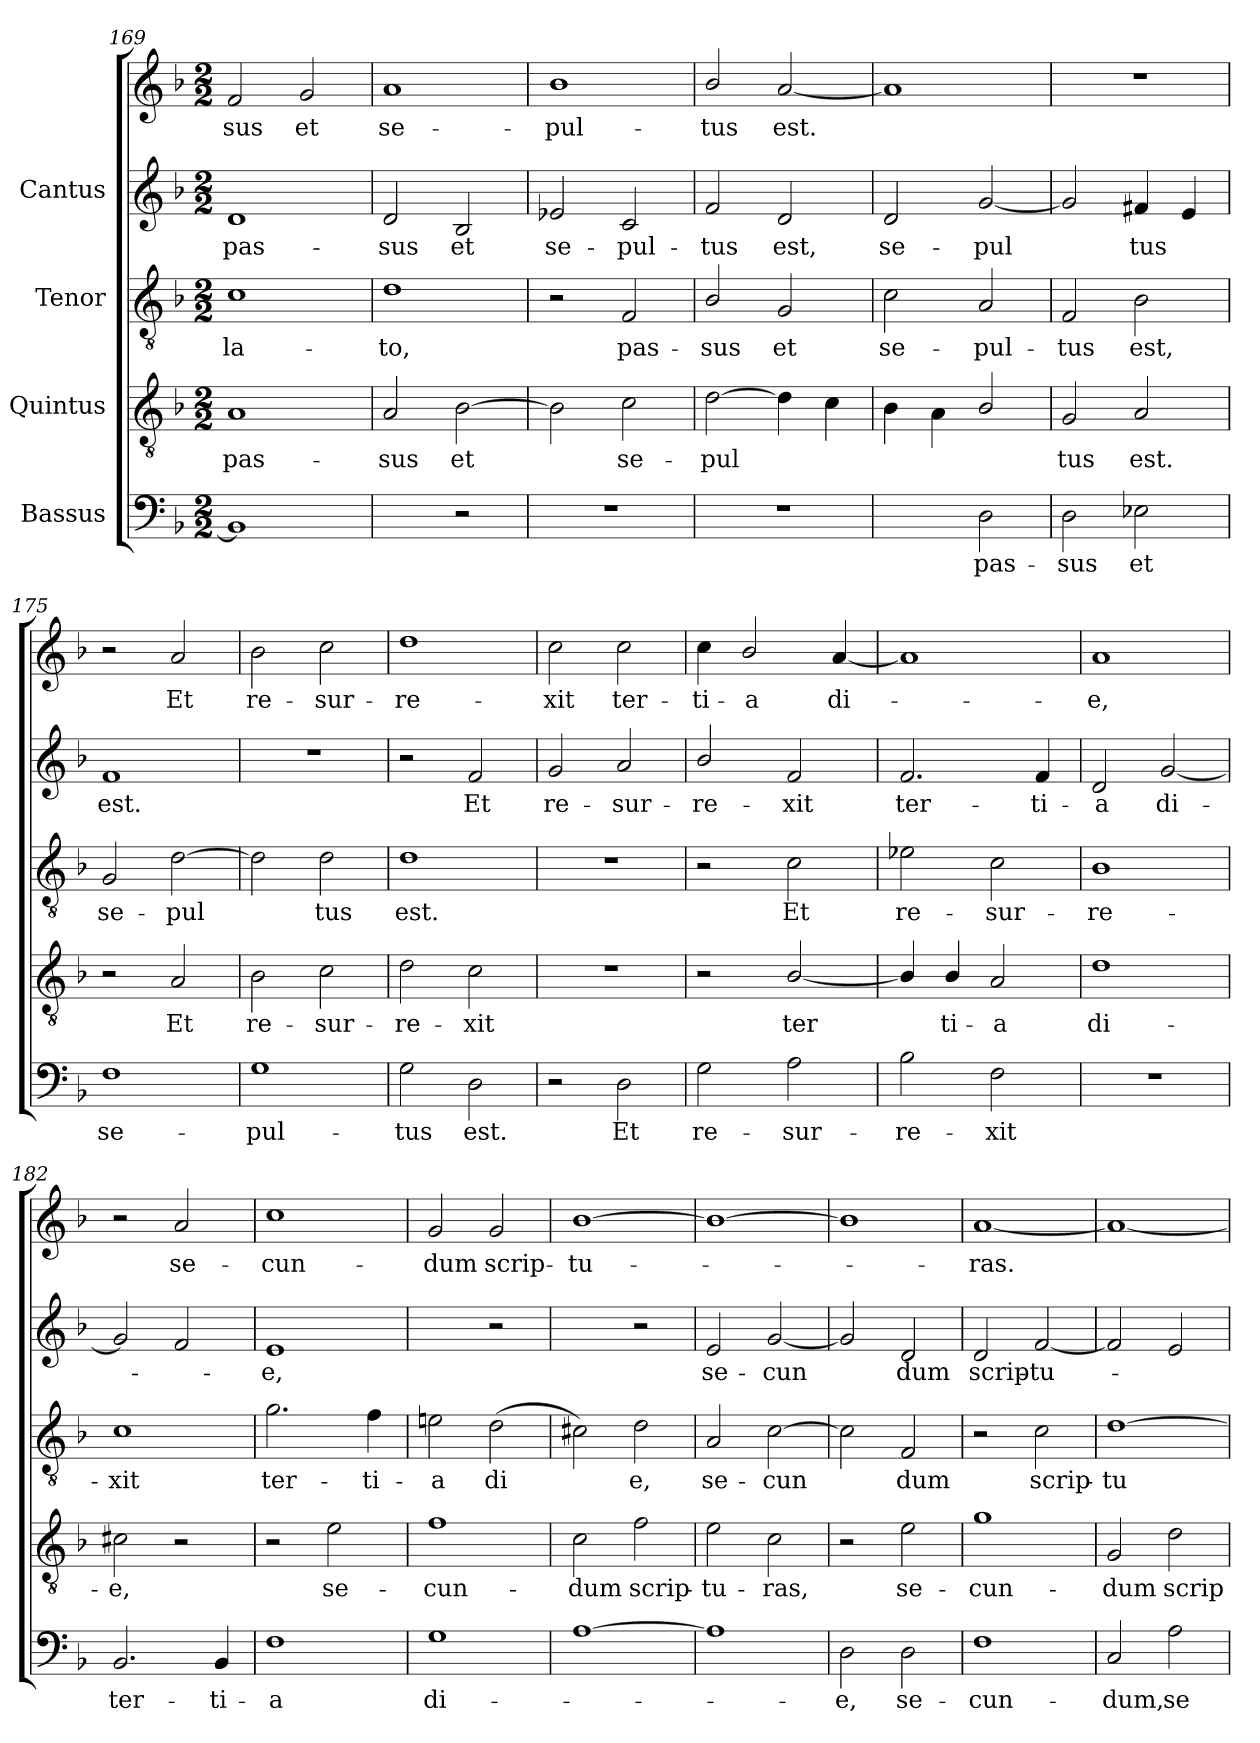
**kern	**text	**kern	**text	**kern	**text	**kern	**text	**kern	**text
*part4	*part4	*part3	*part3	*part2	*part2	*part1	*part1	*part1	*part1
*staff5	*staff5	*staff4	*staff4	*staff3	*staff3	*staff2	*staff2	*staff1	*staff1
*I"Bassus	*	*I"Quintus	*	*I"Tenor	*	*I"Cantus	*	*	*
*clefF4	*	*clefGv2	*	*clefGv2	*	*clefG2	*	*clefG2	*
*k[b-]	*	*k[b-]	*	*k[b-]	*	*k[b-]	*	*k[b-]	*
*F:	*	*F:	*	*F:	*	*F:	*	*F:	*
*M2/2	*	*M2/2	*	*M2/2	*	*M2/2	*	*M2/2	*
=169	=169	=169	=169	=169	=169	=169	=169	=169	=169
!	!	!	!LO:LY:b:cj	!	!LO:LY:b:cj	!	!LO:LY:b:cj	!	!LO:LY:b
1BB-]	.	1A	pas-	1c	-la-	1d	pas-	2f/	sus
!	!	!	!	!	!	!	!	!	!LO:LY:b
.	.	.	.	.	.	.	.	2g/	et
=170	=170	=170	=170	=170	=170	=170	=170	=170	=170
!	!	!	!LO:LY:b:cj	!	!LO:LY:b:cj	!	!LO:LY:b:cj	!	!LO:LY:b
2ryy	.	2A/	-sus	1d	-to,	2d/	-sus	1a	-se-
!	!	!	!LO:LY:b:cj	!	!	!	!LO:LY:b:cj	!	!
2r	.	[>2B-\	et	.	.	2B-/	et	.	.
=171	=171	=171	=171	=171	=171	=171	=171	=171	=171
!	!	!	!LO:LY:b:cj	!	!	!	!LO:LY:b:cj	!	!LO:LY:b
1r	.	2B-\]	.	2r	.	2e-X/	-se-	1b-	pul-
!	!	!	!LO:LY:b:cj	!	!LO:LY:b:cj	!	!LO:LY:b:cj	!	!
.	.	2c\	se-	2F/	pas-	2c/	-pul-	.	.
=172	=172	=172	=172	=172	=172	=172	=172	=172	=172
!	!	!	!LO:LY:b:cj	!	!LO:LY:b:cj	!	!LO:LY:b:cj	!	!LO:LY:b
1r	.	[>2d\	-pul-	2B-/	-sus	2f/	tus	2b-/	-tus
!	!	!	!LO:LY:b:cj	!	!LO:LY:b:cj	!	!LO:LY:b:cj	!	!LO:LY:b
.	.	4d\]	--	2G/	et	2d/	est,	[<2a/	est.
!	!	!	!LO:LY:b:cj	!	!	!	!	!	!
.	.	4c\	--	.	.	.	.	.	.
=173	=173	=173	=173	=173	=173	=173	=173	=173	=173
!	!	!	!	!	!LO:LY:b:cj	!	!LO:LY:b:cj	!	!
2ryy	.	4B-\	.	2c\	se-	2d/	se-	1a]	.
.	.	4A\	.	.	.	.	.	.	.
!	!LO:LY:b:cj	!	!	!	!LO:LY:b:cj	!	!LO:LY:b:cj	!	!
2D\	pas-	2B-/	.	2A/	-pul-	[<2g/	-pul-	.	.
!!LO:PB:g=z
=174	=174	=174	=174	=174	=174	=174	=174	=174	=174
!	!LO:LY:b:cj	!	!LO:LY:b:cj	!	!LO:LY:b:cj	!	!LO:LY:b:cj	!	!
2D\	-sus	2G/	-tus	2F/	-tus	2g/]	-	1r	.
!	!LO:LY:b:cj	!	!LO:LY:b:cj	!	!LO:LY:b:cj	!	!LO:LY:b:cj	!	!
2E-X\	et	2A/	est.	2B-\	est,	4f#X/	tus	.	.
!	!	!	!	!	!	!	!LO:LY:b:cj	!	!
.	.	.	.	.	.	4e/	.	.	.
=175	=175	=175	=175	=175	=175	=175	=175	=175	=175
!	!LO:LY:b:cj	!	!	!	!LO:LY:b:cj	!	!LO:LY:b:cj	!	!
1F	se-	2r	.	2G/	se-	1f	est.	2r	.
!	!	!	!LO:LY:b:cj	!	!LO:LY:b:cj	!	!	!	!LO:LY:b
.	.	2A/	Et	[>2d\	-pul-	.	.	2a/	Et
!!LO:LB:g=z
=176	=176	=176	=176	=176	=176	=176	=176	=176	=176
!	!LO:LY:b:cj	!	!LO:LY:b:cj	!	!LO:LY:b:cj	!	!	!	!LO:LY:b
1G	-pul-	2B-\	re-	2d\]	-	1r	.	2b-\	re-
!	!	!	!LO:LY:b:cj	!	!LO:LY:b:cj	!	!	!	!LO:LY:b
.	.	2c\	-sur-	2d\	tus	.	.	2cc\	-sur-
!!LO:LB:g=z
=177	=177	=177	=177	=177	=177	=177	=177	=177	=177
!	!LO:LY:b:cj	!	!LO:LY:b:cj	!	!LO:LY:b:cj	!	!	!	!LO:LY:b
2G\	-tus	2d\	-re-	1d	est.	2r	.	1dd	-re-
!	!LO:LY:b:cj	!	!LO:LY:b:cj	!	!	!	!LO:LY:b:cj	!	!
2D\	est.	2c\	-xit	.	.	2f/	-Et	.	.
!!LO:PB:g=z
=178	=178	=178	=178	=178	=178	=178	=178	=178	=178
!	!	!	!	!	!	!	!LO:LY:b:cj	!	!LO:LY:b
2r	.	1r	.	1r	.	2g/	-re-	2cc\	xit
!	!LO:LY:b:cj	!	!	!	!	!	!LO:LY:b:cj	!	!LO:LY:b
2D\	Et	.	.	.	.	2a/	-sur-	2cc\	ter-
!!LO:LB:g=z
=179	=179	=179	=179	=179	=179	=179	=179	=179	=179
!	!LO:LY:b:cj	!	!	!	!	!	!LO:LY:b:cj	!	!LO:LY:b
2G\	re-	2r	.	2r	.	2b-/	-re-	4cc\	-ti-
!	!	!	!	!	!	!	!	!	!LO:LY:b
.	.	.	.	.	.	.	.	2b-/	-a
!	!LO:LY:b:cj	!	!LO:LY:b:cj	!	!LO:LY:b:cj	!	!LO:LY:b:cj	!	!
2A\	-sur-	[<2B-/	ter-	2c\	Et	2f/	-xit	.	.
!	!	!	!	!	!	!	!	!	!LO:LY:b
.	.	.	.	.	.	.	.	[<4a/	di-
!!LO:LB:g=z
=180	=180	=180	=180	=180	=180	=180	=180	=180	=180
!	!LO:LY:b:cj	!	!LO:LY:b:cj	!	!LO:LY:b:cj	!	!LO:LY:b:cj	!	!
2B-\	-re-	4B-/]	-	2e-X\	re-	2.f/	ter-	1a]	.
!	!	!	!LO:LY:b:cj	!	!	!	!	!	!
.	.	4B-/	ti-	.	.	.	.	.	.
!	!LO:LY:b:cj	!	!LO:LY:b:cj	!	!LO:LY:b:cj	!	!	!	!
2F\	-xit	2A/	-a	2c\	-sur-	.	.	.	.
!	!	!	!	!	!	!	!LO:LY:b:cj	!	!
.	.	.	.	.	.	4f/	-ti-	.	.
!!LO:PB:g=z
=181	=181	=181	=181	=181	=181	=181	=181	=181	=181
!	!	!	!LO:LY:b:cj	!	!LO:LY:b:cj	!	!LO:LY:b:cj	!	!LO:LY:b
1r	.	1d	di-	1B-	-re-	2d/	a	1a	-e,
!	!	!	!	!	!	!	!LO:LY:b:cj	!	!
.	.	.	.	.	.	[<2g/	di-	.	.
!!LO:LB:g=z
=182	=182	=182	=182	=182	=182	=182	=182	=182	=182
!	!LO:LY:b:cj	!	!LO:LY:b:cj	!	!LO:LY:b:cj	!	!	!	!
2.BB-/	ter-	2c#X\	-e,	1c	-xit	2g/]	.	2r	.
!	!	!	!	!	!	!	!	!	!LO:LY:b
.	.	2r	.	.	.	2f/	.	2a/	-se-
!	!LO:LY:b:cj	!	!	!	!	!	!	!	!
4BB-/	-ti-	.	.	.	.	.	.	.	.
!!LO:LB:g=z
=183	=183	=183	=183	=183	=183	=183	=183	=183	=183
!	!LO:LY:b:cj	!	!	!	!LO:LY:b:cj	!	!LO:LY:b:cj	!	!LO:LY:b
1F	-a	2r	.	2.g\	ter-	1e	-e,	1cc	-cun-
!	!	!	!LO:LY:b:cj	!	!	!	!	!	!
.	.	2e\	se-	.	.	.	.	.	.
!	!	!	!	!	!LO:LY:b:cj	!	!	!	!
.	.	.	.	4f\	-ti-	.	.	.	.
!!LO:PB:g=z
=184	=184	=184	=184	=184	=184	=184	=184	=184	=184
!	!LO:LY:b:cj	!	!LO:LY:b:cj	!	!LO:LY:b:cj	!	!	!	!LO:LY:b
1G	di-	1f	-cun-	2en\	-a	2ryy	.	2g/	dum
!	!	!	!	!	!LO:LY:b:cj	!	!	!	!LO:LY:b
.	.	.	.	(>2d\	di-	2r	.	2g/	scrip-
!!LO:LB:g=z
=185	=185	=185	=185	=185	=185	=185	=185	=185	=185
!	!	!	!LO:LY:b:cj	!	!LO:LY:b:cj	!	!	!	!LO:LY:b
[>1A	.	2c\	-dum	2c#X\)	-	2ryy	.	[>1b-	-tu-
!	!	!	!LO:LY:b:cj	!	!LO:LY:b:cj	!	!	!	!
.	.	2f\	scrip-	2d\	e,	2r	.	.	.
!!LO:LB:g=z
=186	=186	=186	=186	=186	=186	=186	=186	=186	=186
!	!	!	!LO:LY:b:cj	!	!LO:LY:b:cj	!	!LO:LY:b:cj	!	!
1A]	.	2e\	-tu-	2A/	se-	2e/	-se-	1b-_>	.
!	!	!	!LO:LY:b:cj	!	!LO:LY:b:cj	!	!LO:LY:b:cj	!	!
.	.	2c\	-ras,	[>2c\	-cun-	[<2g/	-cun-	.	.
!!LO:PB:g=z
=187	=187	=187	=187	=187	=187	=187	=187	=187	=187
!	!LO:LY:b:cj	!	!	!	!LO:LY:b:cj	!	!LO:LY:b:cj	!	!
2D\	-e,	2r	.	2c\]	-	2g/]	-	1b-]	.
!	!LO:LY:b:cj	!	!LO:LY:b:cj	!	!LO:LY:b:cj	!	!LO:LY:b:cj	!	!
2D\	se-	2e\	se-	2F/	dum	2d/	dum	.	.
!!LO:LB:g=z
=188	=188	=188	=188	=188	=188	=188	=188	=188	=188
!	!LO:LY:b:cj	!	!LO:LY:b:cj	!	!	!	!LO:LY:b:cj	!	!LO:LY:b
1F	-cun-	1g	-cun-	2r	.	2d/	scrip-	[<1a	ras.
!	!	!	!	!	!LO:LY:b:cj	!	!LO:LY:b:cj	!	!
.	.	.	.	2c\	scrip-	[<2f/	-tu-	.	.
!!LO:LB:g=z
=189	=189	=189	=189	=189	=189	=189	=189	=189	=189
!	!LO:LY:b:cj	!	!LO:LY:b:cj	!	!LO:LY:b:cj	!	!	!	!
2C/	-dum,	2G/	-dum	[>1d	-tu-	2f/]	.	1a_<	.
!	!LO:LY:b:cj	!	!LO:LY:b:cj	!	!	!	!	!	!
2A\	se-	2d\	scrip-	.	.	2e/	.	.	.
=	=	=	=	=	=	=	=	=	=
*-	*-	*-	*-	*-	*-	*-	*-	*-	*-
